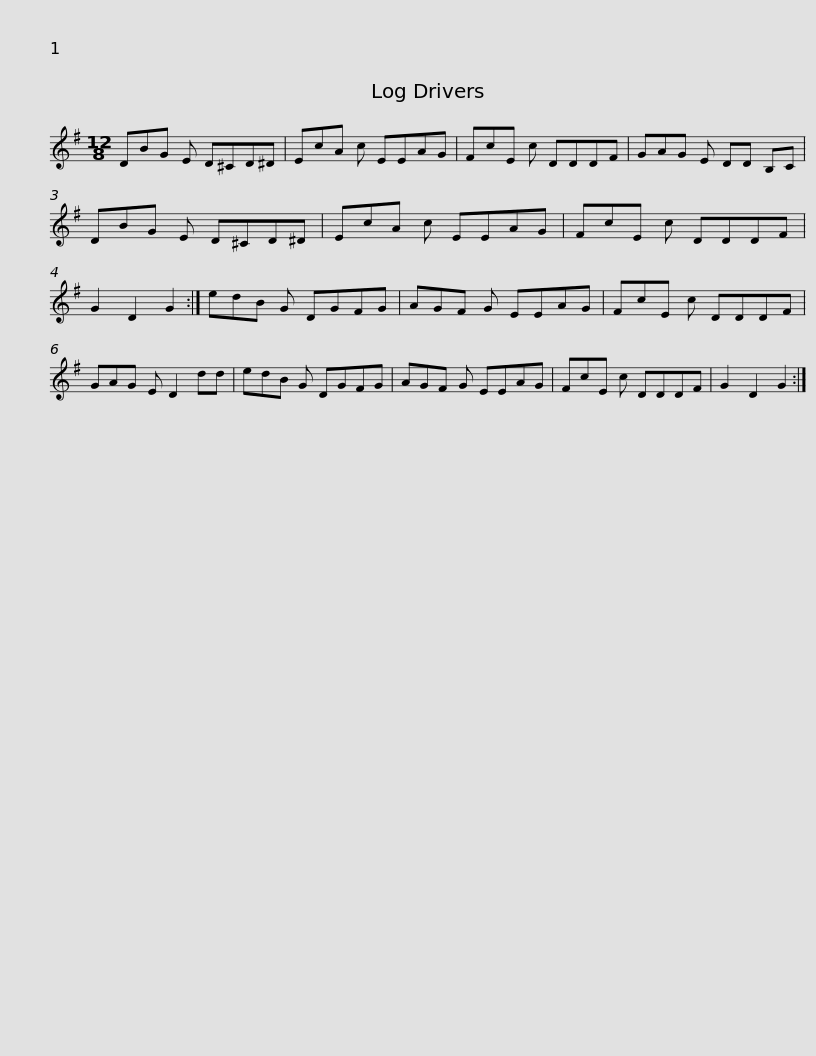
X:1
L:1/8
M:12/8
I:linebreak $
K:G
V:1 treble
V:1
 DBG E D^CD^D | EcA c EEAG | FcE c DDDF | GAG E DD B,C |$ DBG E D^CD^D | %5
 EcA c EEAG | FcE c DDDF | G2 D2 G2 :| edB G DGFG |$ AGF G EEAG | %10
 FcE c DDDF | GAG E D2 dd | edB G DGFG | AGF G EEAG |$ FcE c DDDF | %15
 G2 D2 G2 :| %16
